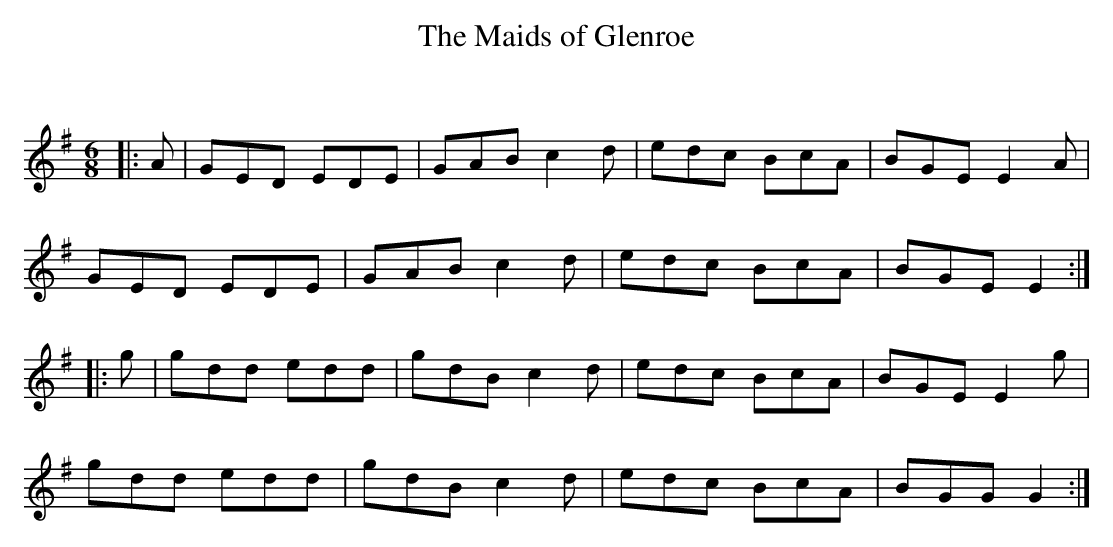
X:1
T: The Maids of Glenroe
C:
Q:180
K:G
M:6/8
L:1/16
|:A2|G2E2D2 E2D2E2|G2A2B2 c4d2|e2d2c2 B2c2A2|B2G2E2 E4A2|
G2E2D2 E2D2E2|G2A2B2 c4d2|e2d2c2 B2c2A2|B2G2E2 E4:|
|:g2|g2d2d2 e2d2d2|g2d2B2 c4d2|e2d2c2 B2c2A2|B2G2E2 E4g2|
g2d2d2 e2d2d2|g2d2B2 c4d2|e2d2c2 B2c2A2|B2G2G2 G4:|
